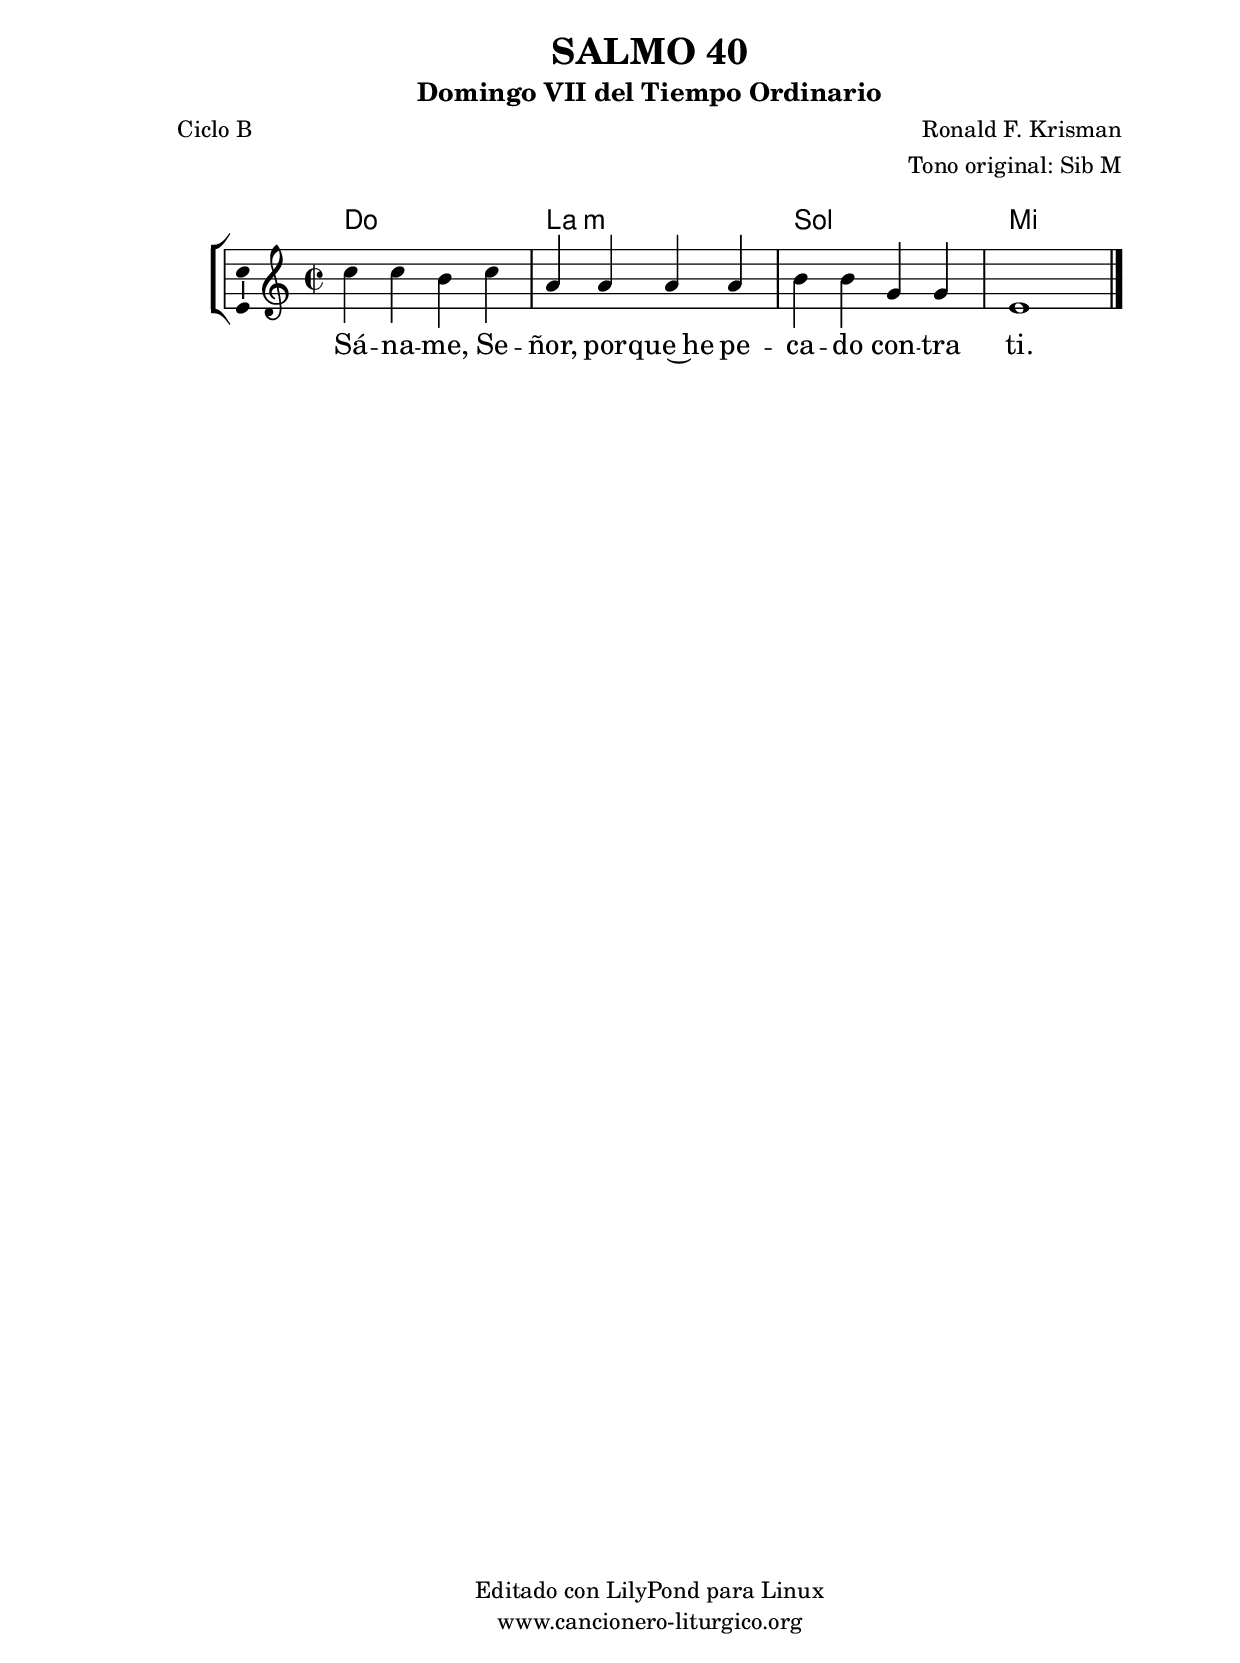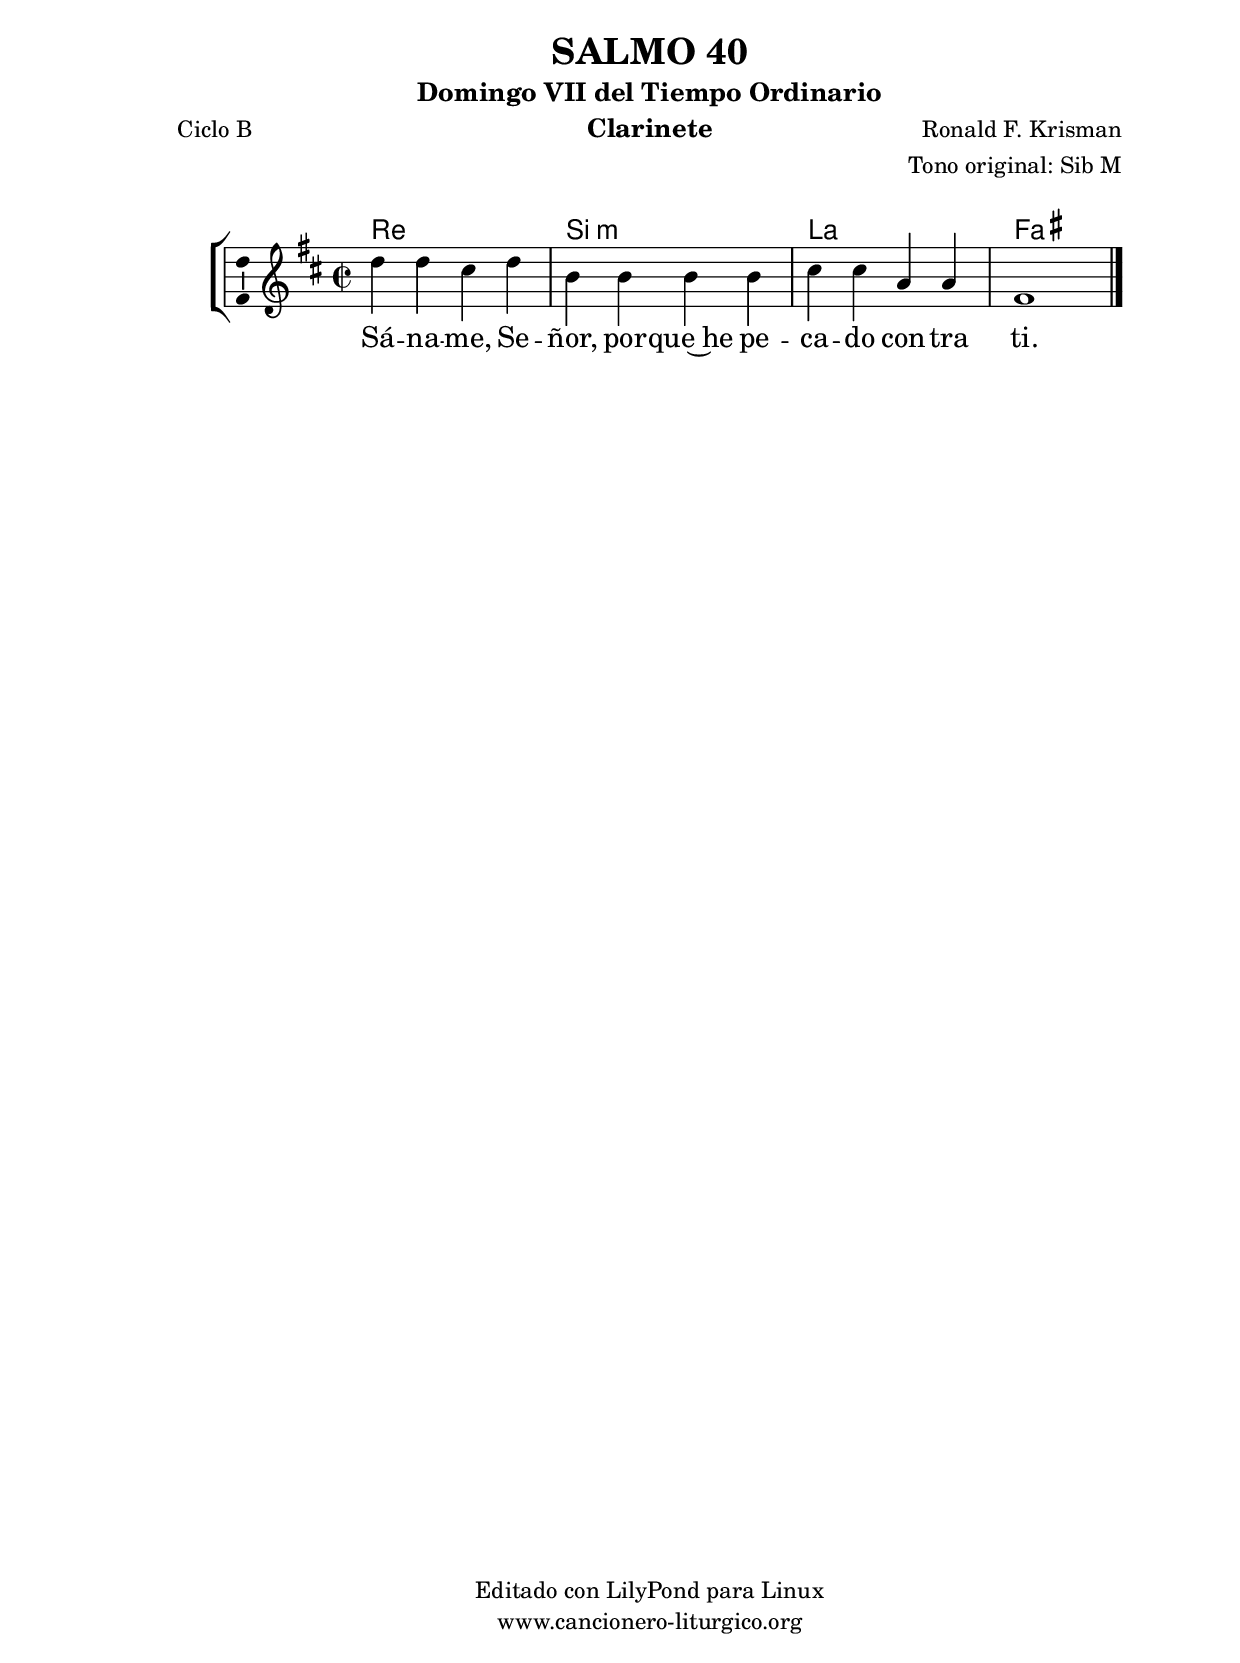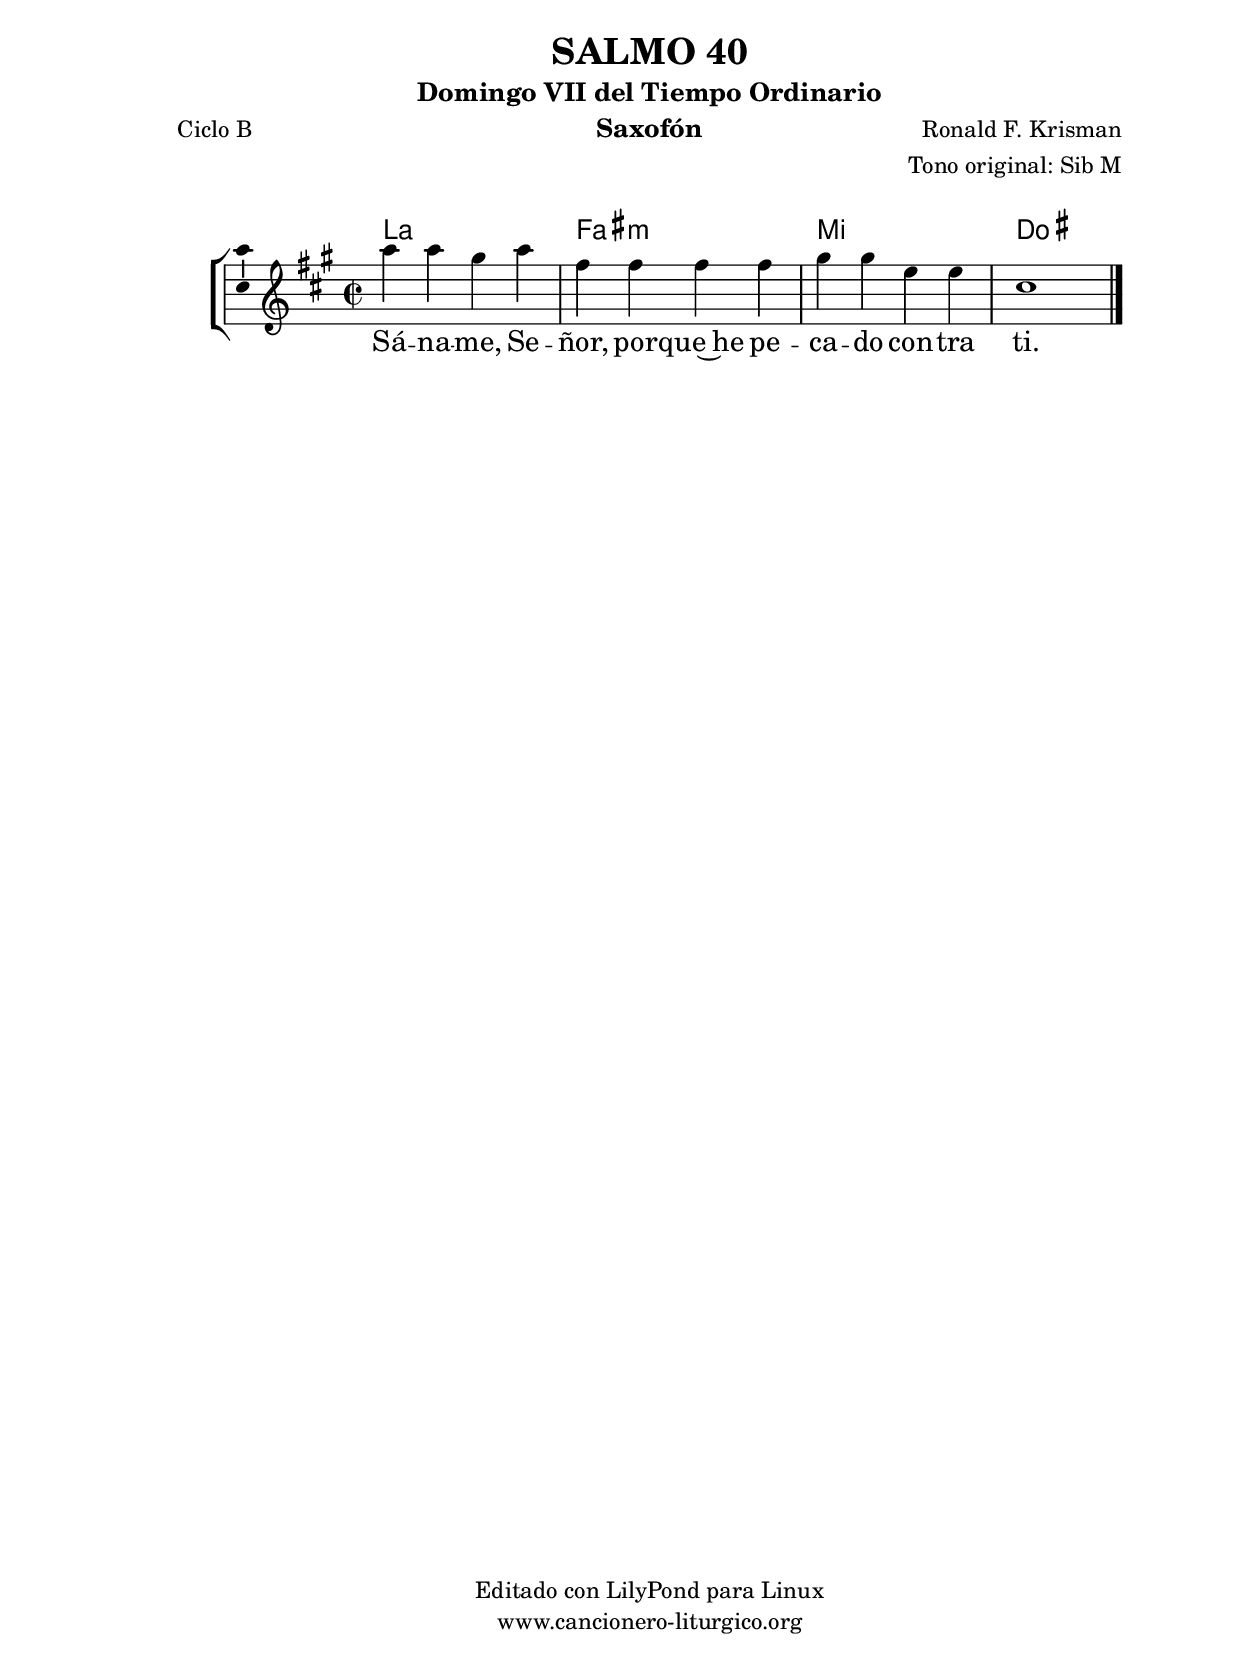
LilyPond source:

%
%para convertir .midi en .wav:
%timidity filename.midi -Ow -o finename.wav
%
%
%Para convertir de .wav a .mp3:
%lame -h -m j filename.wav
%
%
%para escuchar el midi:
%timidity nombrefichero.midi
%


%versión de lilypond para la que se ha escrito esta partitura:
\version "2.16.0"

	%Tamaño papel
	#(set-default-paper-size "a4")
	%Tamaño partitura
	#(set-global-staff-size 20)
	%No responde al pulsar sobre una nota
	#(ly:set-option 'point-and-click #f)

%parámetros del encabezamiento:
\header {
	title = "SALMO 40"
	subtitle = "Domingo VII del Tiempo Ordinario"
	composer = "Ronald F. Krisman"
	poet = "Ciclo B"
	meter = ""
	arranger = "Tono original: Sib M"
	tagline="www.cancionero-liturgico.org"
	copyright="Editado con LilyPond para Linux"
	}

%parámetros asociados al papel:
\paper  {
	oddHeaderMarkup = \markup {\fill-line { \on-the-fly #not-first-page \fromproperty #'header:title \on-the-fly #not-first-page \fromproperty #'header:composer }}
	evenHeaderMarkup = \markup {\fill-line { \fromproperty #'header:composer \fromproperty #'header:title }}
	#(set-paper-size "a4")
	print-page-number = ##f
	first-page-number = 1
	print-first-page-number = ##f
%	head-separation = 3.0 \cm
	top-margin = 2.0 \cm
	bottom-margin = 0.5\cm
%%%	bottom-margin = -1.0\cm
	left-margin = 3.0 \cm
	line-width = 16.0 \cm 
	indent = 8\mm
	interscoreline = 2.\mm
	between-system-space = 15\mm
%	para que las partituras no llenen la hoja:
	ragged-bottom = ##t
%	idem para la última hoja:
	ragged-last-bottom = ##f
%	para que las partituras llenen el ancho del papel:
	ragged-last = ##f
	after-title-space = 2.5 \cm
%page-count=1
%system-count=8

	%Flexible Vertical Spacing
%	markup-markup-spacing =
%	#'((basic-distance . 15) (minimum-distance . 15) (padding . 3))
	markup-system-spacing =
	#'((basic-distance . 15) (minimum-distance . 15) (padding . 3))
	system-system-spacing =
	#'((basic-distance . 15) (minimum-distance . 15) (padding . 3))
	score-system-spacing =
	#'((basic-distance . 15) (minimum-distance . 15) (padding . 5))
%	top-system-spacing = % header
%	#'((basic-distance . 8) (minimum-distance . 0) (padding . 3))
%	top-markup-spacing =
%	#'((basic-distance . 20) (minimum-distance . 20) (padding . 3))
	last-bottom-spacing = % footer
	#'((basic-distance . 5) (minimum-distance . 5) (padding . 3))
%	score-markup-spacing =
%	#'((basic-distance . 16) (minimum-distance . 13) (padding . 3))

	}


%parámetros que afectan a toda la partitura:
global =  {
	%clave de sol (G):
	\clef G
	%armadura:
	\transpose bes c
	\key bes \major
	\tempo 2=80
	\set Score.tempoHideNote = ##t
	}


acordes = {
	\italianChords
	\chordmode {
	\transpose bes c
{

bes1 g:m f d

	}
	}
}

melodia = 
	\transpose bes c'
{
	\relative c''{

\time 2/2

bes4 bes a bes
g4 g g g
a4 a f f
d1

	\bar "|."
	}
	}


texto = \lyricmode {
Sá -- na -- me, Se -- ñor,
por -- que~he pe -- ca -- do con -- tra ti.
	}


acordesStaff = \context ChordNames = acordesStaff <<
	\set chordChanges = ##t
	\acordes
	>>


vozStaff = \context Voice = vozStaff
\with {\consists "Ambitus_engraver"}
<<
%	\set Staff.instrumentName = ""
%	\set Staff.shortInstrumentName = ""
%	\set Staff.midiInstrument = #"clarinet"
%	\set Staff.midiInstrument = #"cello"
%	\set Staff.midiInstrument = #"flute"
	\set Staff.midiInstrument = #"electric guitar (jazz)"
%	\set Staff.midiInstrument = #"english horn"
%	\set Staff.midiInstrument = #"violin"
%	\set Staff.midiInstrument = #"glockenspiel"
	\set Staff.midiMinimumVolume = #0.7
	\set Staff.midiMaximumVolume = #0.9
	\global
	\melodia
	>>


textoStaff = \context Lyrics = textoStaff <<
	\lyricsto vozStaff \texto
	>>

\book {
	\score {
		\context ChoirStaff {
			\override StaffGroup.SystemStartBracket #'collapse-height = #1
			\override Score.SystemStartBar #'collapse-height = #1
			<<
			\acordesStaff
			\vozStaff
			\textoStaff
			>>
			}
		\layout {
	    		\context {
				\Lyrics
				\override LyricText #'font-size = #2
				}
	   		 \context {
				\Score
				%fontSize = #3
				\override StaffSymbol #'staff-space = #(magstep +3)
				%\override Beam #'thickness = #0.55
				%\override SpacingSpanner #'spacing-increment = #1.0
				%\override Slur #'height-limit = #1.5
				}
			}
		}
	\score {
		\unfoldRepeats
		\context ChoirStaff {
			<<
			\acordesStaff
			\vozStaff
			>>
			}
		\midi {
	  		\context {
	  			\Score
				tempoWholesPerMinute = #(ly:make-moment 70 4)
				}
			}
		}
	}

%Partitura para clarinete
#(define output-suffix "C")
\book {
	\header{
		instrument = "Clarinete"
		}
	\score {
		\context ChoirStaff {
			\override StaffGroup.SystemStartBracket #'collapse-height = #1
			\override Score.SystemStartBar #'collapse-height = #1
\transpose c d
			<<
			\acordesStaff
			\vozStaff
			\textoStaff
			>>
			}
		\layout {
	    		\context {
				\Lyrics
				\override LyricText #'font-size = #2
				}
	   		 \context {
				\Score
				%fontSize = #3
				\override StaffSymbol #'staff-space = #(magstep +3)
				%\override Beam #'thickness = #0.55
				%\override SpacingSpanner #'spacing-increment = #1.0
				%\override Slur #'height-limit = #1.5
				}
			}
		}
	}

%Partitura para saxofón
#(define output-suffix "S")
\book {
	\header{
		instrument = "Saxofón"
		}
	\score {
		\context ChoirStaff {
			\override StaffGroup.SystemStartBracket #'collapse-height = #1
			\override Score.SystemStartBar #'collapse-height = #1
\transpose c a
			<<
			\acordesStaff
			\vozStaff
			\textoStaff
			>>
			}
		\layout {
	    		\context {
				\Lyrics
				\override LyricText #'font-size = #2
				}
	   		 \context {
				\Score
				%fontSize = #3
				\override StaffSymbol #'staff-space = #(magstep +3)
				%\override Beam #'thickness = #0.55
				%\override SpacingSpanner #'spacing-increment = #1.0
				%\override Slur #'height-limit = #1.5
				}
			}
		}
	}

